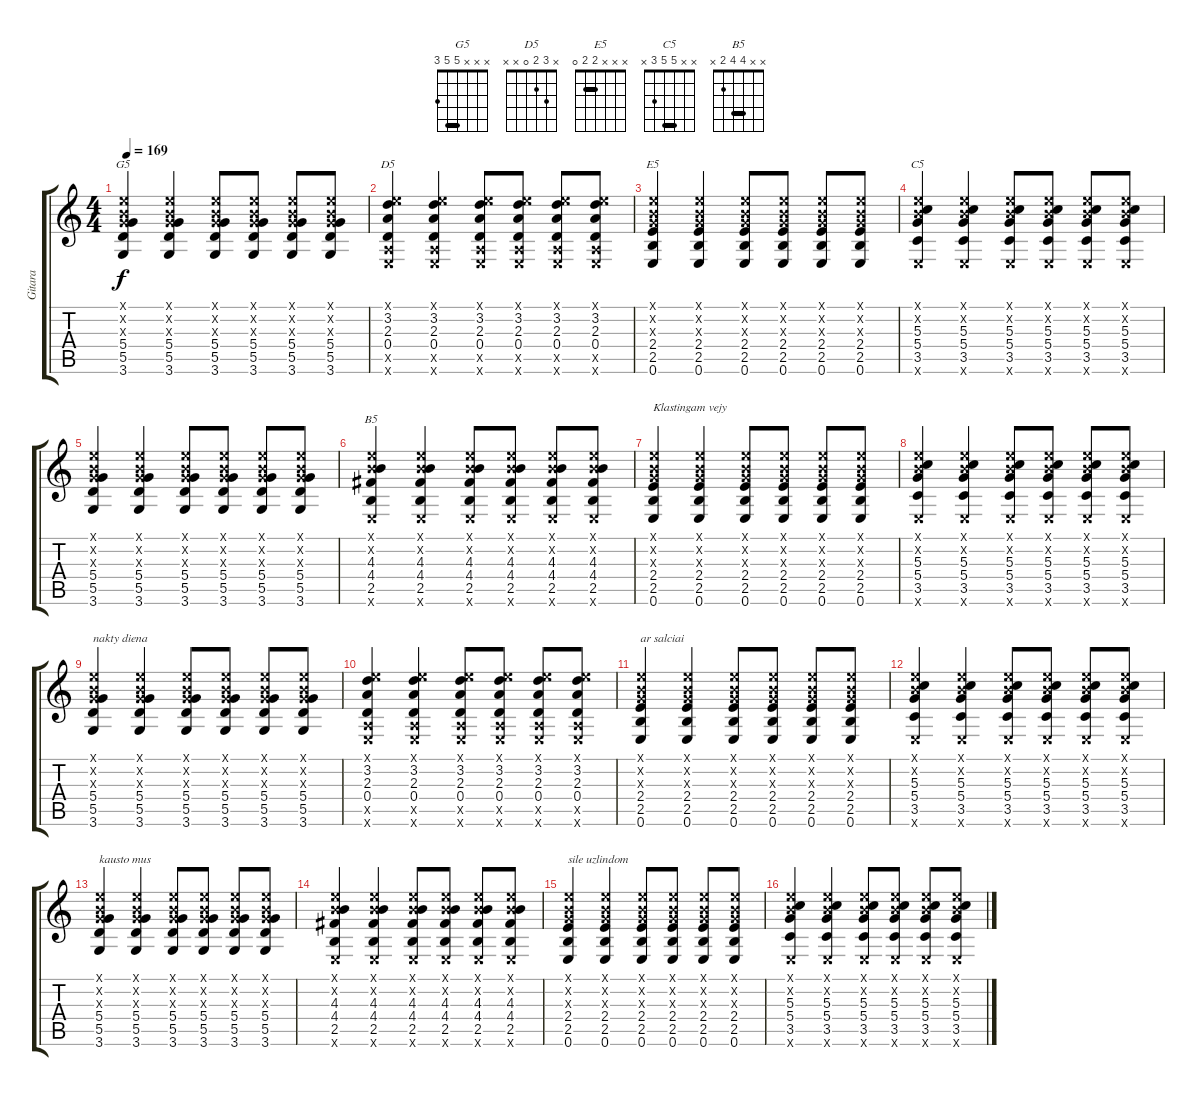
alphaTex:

\track ("Gitara" "Gitara") {instrument acousticguitarsteel}
\staff {score tabs}
\tuning (E4 B3 G3 D3 A2 E2) {hide}
\chord ("G5" x x x 5 5 3) {barre 5}
\chord ("D5" x 3 2 0 x x)
\chord ("E5" x x x 2 2 0) {barre 2}
\chord ("C5" x x 5 5 3 x) {barre 5}
\chord ("B5" x x 4 4 2 x) {barre 4}
\ts (4 4)
\tempo 169
\clef g2
\ks c
(0.1{x} 0.2{x} 0.3{x} 5.4 5.5 3.6).4{ch "G5" dy f} (0.1{x} 0.2{x} 0.3{x} 5.4 5.5 3.6).4 (0.1{x} 0.2{x} 0.3{x} 5.4 5.5 3.6).8 (0.1{x} 0.2{x} 0.3{x} 5.4 5.5 3.6).8 (0.1{x} 0.2{x} 0.3{x} 5.4 5.5 3.6).8 (0.1{x} 0.2{x} 0.3{x} 5.4 5.5 3.6).8 |
(0.1{x} 3.2 2.3 0.4 0.5{x} 0.6{x}).4{ch "D5"} (0.1{x} 3.2 2.3 0.4 0.5{x} 0.6{x}).4 (0.1{x} 3.2 2.3 0.4 0.5{x} 0.6{x}).8 (0.1{x} 3.2 2.3 0.4 0.5{x} 0.6{x}).8 (0.1{x} 3.2 2.3 0.4 0.5{x} 0.6{x}).8 (0.1{x} 3.2 2.3 0.4 0.5{x} 0.6{x}).8 |
(0.1{x} 0.2{x} 0.3{x} 2.4 2.5 0.6).4{ch "E5"} (0.1{x} 0.2{x} 0.3{x} 2.4 2.5 0.6).4 (0.1{x} 0.2{x} 0.3{x} 2.4 2.5 0.6).8 (0.1{x} 0.2{x} 0.3{x} 2.4 2.5 0.6).8 (0.1{x} 0.2{x} 0.3{x} 2.4 2.5 0.6).8 (0.1{x} 0.2{x} 0.3{x} 2.4 2.5 0.6).8 |
(0.1{x} 0.2{x} 5.3 5.4 3.5 0.6{x}).4{ch "C5"} (0.1{x} 0.2{x} 5.3 5.4 3.5 0.6{x}).4 (0.1{x} 0.2{x} 5.3 5.4 3.5 0.6{x}).8 (0.1{x} 0.2{x} 5.3 5.4 3.5 0.6{x}).8 (0.1{x} 0.2{x} 5.3 5.4 3.5 0.6{x}).8 (0.1{x} 0.2{x} 5.3 5.4 3.5 0.6{x}).8 |
(0.1{x} 0.2{x} 0.3{x} 5.4 5.5 3.6).4 (0.1{x} 0.2{x} 0.3{x} 5.4 5.5 3.6).4 (0.1{x} 0.2{x} 0.3{x} 5.4 5.5 3.6).8 (0.1{x} 0.2{x} 0.3{x} 5.4 5.5 3.6).8 (0.1{x} 0.2{x} 0.3{x} 5.4 5.5 3.6).8 (0.1{x} 0.2{x} 0.3{x} 5.4 5.5 3.6).8 |
(0.1{x} 0.2{x} 4.3 4.4 2.5 0.6{x}).4{ch "B5"} (0.1{x} 0.2{x} 4.3 4.4 2.5 0.6{x}).4 (0.1{x} 0.2{x} 4.3 4.4 2.5 0.6{x}).8 (0.1{x} 0.2{x} 4.3 4.4 2.5 0.6{x}).8 (0.1{x} 0.2{x} 4.3 4.4 2.5 0.6{x}).8 (0.1{x} 0.2{x} 4.3 4.4 2.5 0.6{x}).8 |
(0.1{x} 0.2{x} 0.3{x} 2.4 2.5 0.6).4{txt "Klastingam vejy"} (0.1{x} 0.2{x} 0.3{x} 2.4 2.5 0.6).4 (0.1{x} 0.2{x} 0.3{x} 2.4 2.5 0.6).8 (0.1{x} 0.2{x} 0.3{x} 2.4 2.5 0.6).8 (0.1{x} 0.2{x} 0.3{x} 2.4 2.5 0.6).8 (0.1{x} 0.2{x} 0.3{x} 2.4 2.5 0.6).8 |
(0.1{x} 0.2{x} 5.3 5.4 3.5 0.6{x}).4 (0.1{x} 0.2{x} 5.3 5.4 3.5 0.6{x}).4 (0.1{x} 0.2{x} 5.3 5.4 3.5 0.6{x}).8 (0.1{x} 0.2{x} 5.3 5.4 3.5 0.6{x}).8 (0.1{x} 0.2{x} 5.3 5.4 3.5 0.6{x}).8 (0.1{x} 0.2{x} 5.3 5.4 3.5 0.6{x}).8 |
(0.1{x} 0.2{x} 0.3{x} 5.4 5.5 3.6).4{txt "nakty diena"} (0.1{x} 0.2{x} 0.3{x} 5.4 5.5 3.6).4 (0.1{x} 0.2{x} 0.3{x} 5.4 5.5 3.6).8 (0.1{x} 0.2{x} 0.3{x} 5.4 5.5 3.6).8 (0.1{x} 0.2{x} 0.3{x} 5.4 5.5 3.6).8 (0.1{x} 0.2{x} 0.3{x} 5.4 5.5 3.6).8 |
(0.1{x} 3.2 2.3 0.4 0.5{x} 0.6{x}).4 (0.1{x} 3.2 2.3 0.4 0.5{x} 0.6{x}).4 (0.1{x} 3.2 2.3 0.4 0.5{x} 0.6{x}).8 (0.1{x} 3.2 2.3 0.4 0.5{x} 0.6{x}).8 (0.1{x} 3.2 2.3 0.4 0.5{x} 0.6{x}).8 (0.1{x} 3.2 2.3 0.4 0.5{x} 0.6{x}).8 |
(0.1{x} 0.2{x} 0.3{x} 2.4 2.5 0.6).4{txt "ar salciai"} (0.1{x} 0.2{x} 0.3{x} 2.4 2.5 0.6).4 (0.1{x} 0.2{x} 0.3{x} 2.4 2.5 0.6).8 (0.1{x} 0.2{x} 0.3{x} 2.4 2.5 0.6).8 (0.1{x} 0.2{x} 0.3{x} 2.4 2.5 0.6).8 (0.1{x} 0.2{x} 0.3{x} 2.4 2.5 0.6).8 |
(0.1{x} 0.2{x} 5.3 5.4 3.5 0.6{x}).4 (0.1{x} 0.2{x} 5.3 5.4 3.5 0.6{x}).4 (0.1{x} 0.2{x} 5.3 5.4 3.5 0.6{x}).8 (0.1{x} 0.2{x} 5.3 5.4 3.5 0.6{x}).8 (0.1{x} 0.2{x} 5.3 5.4 3.5 0.6{x}).8 (0.1{x} 0.2{x} 5.3 5.4 3.5 0.6{x}).8 |
(0.1{x} 0.2{x} 0.3{x} 5.4 5.5 3.6).4{txt "kausto mus"} (0.1{x} 0.2{x} 0.3{x} 5.4 5.5 3.6).4 (0.1{x} 0.2{x} 0.3{x} 5.4 5.5 3.6).8 (0.1{x} 0.2{x} 0.3{x} 5.4 5.5 3.6).8 (0.1{x} 0.2{x} 0.3{x} 5.4 5.5 3.6).8 (0.1{x} 0.2{x} 0.3{x} 5.4 5.5 3.6).8 |
(0.1{x} 0.2{x} 4.3 4.4 2.5 0.6{x}).4 (0.1{x} 0.2{x} 4.3 4.4 2.5 0.6{x}).4 (0.1{x} 0.2{x} 4.3 4.4 2.5 0.6{x}).8 (0.1{x} 0.2{x} 4.3 4.4 2.5 0.6{x}).8 (0.1{x} 0.2{x} 4.3 4.4 2.5 0.6{x}).8 (0.1{x} 0.2{x} 4.3 4.4 2.5 0.6{x}).8 |
(0.1{x} 0.2{x} 0.3{x} 2.4 2.5 0.6).4{txt "sile uzlindom"} (0.1{x} 0.2{x} 0.3{x} 2.4 2.5 0.6).4 (0.1{x} 0.2{x} 0.3{x} 2.4 2.5 0.6).8 (0.1{x} 0.2{x} 0.3{x} 2.4 2.5 0.6).8 (0.1{x} 0.2{x} 0.3{x} 2.4 2.5 0.6).8 (0.1{x} 0.2{x} 0.3{x} 2.4 2.5 0.6).8 |
(0.1{x} 0.2{x} 5.3 5.4 3.5 0.6{x}).4 (0.1{x} 0.2{x} 5.3 5.4 3.5 0.6{x}).4 (0.1{x} 0.2{x} 5.3 5.4 3.5 0.6{x}).8 (0.1{x} 0.2{x} 5.3 5.4 3.5 0.6{x}).8 (0.1{x} 0.2{x} 5.3 5.4 3.5 0.6{x}).8 (0.1{x} 0.2{x} 5.3 5.4 3.5 0.6{x}).8
